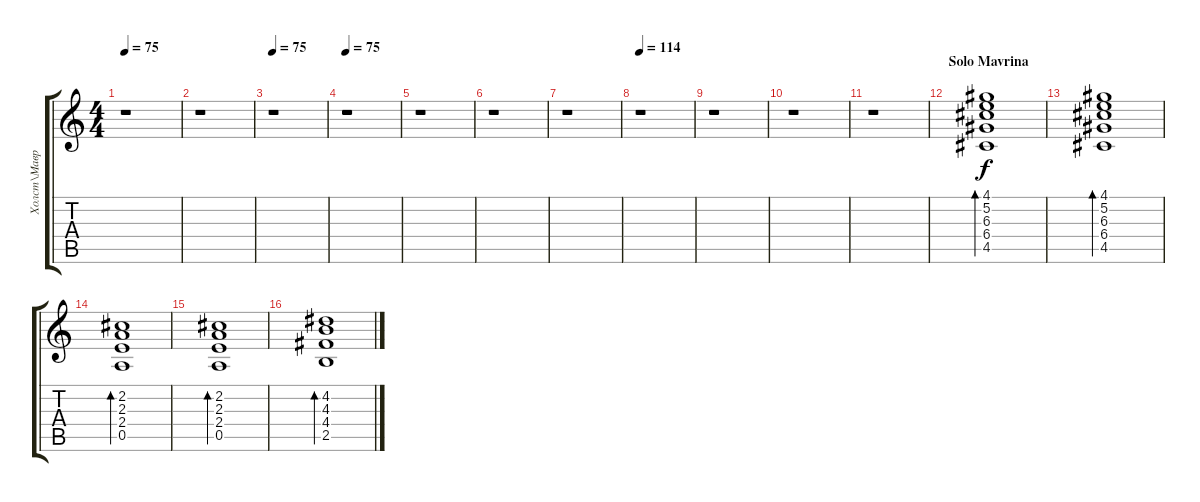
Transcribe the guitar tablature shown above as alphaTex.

\track ("Холст\\Маврик" "Холст\\Мавр") {instrument overdrivenguitar}
\staff {score tabs}
\tuning (E4 B3 G3 D3 A2 E2) {hide}
\ts (4 4)
\tempo 75
\clef g2
\ks c
r.1{dy f} |
r.1 |
\tempo 75
r.1 |
\tempo 75
r.1 |
r.1 |
r.1 |
r.1 |
\tempo 114
r.1 |
r.1 |
r.1 |
r.1 |
\section ("" "Solo Mavrina")
(4.1 5.2 6.3 6.4 4.5).1{bd 120 volume 12 instrument acousticguitarnylon} |
(4.1 5.2 6.3 6.4 4.5).1{bd 120} |
(2.2 2.3 2.4 0.5).1{bd 120} |
(2.2 2.3 2.4 0.5).1{bd 120} |
(4.2 4.3 4.4 2.5).1{bd 120}
